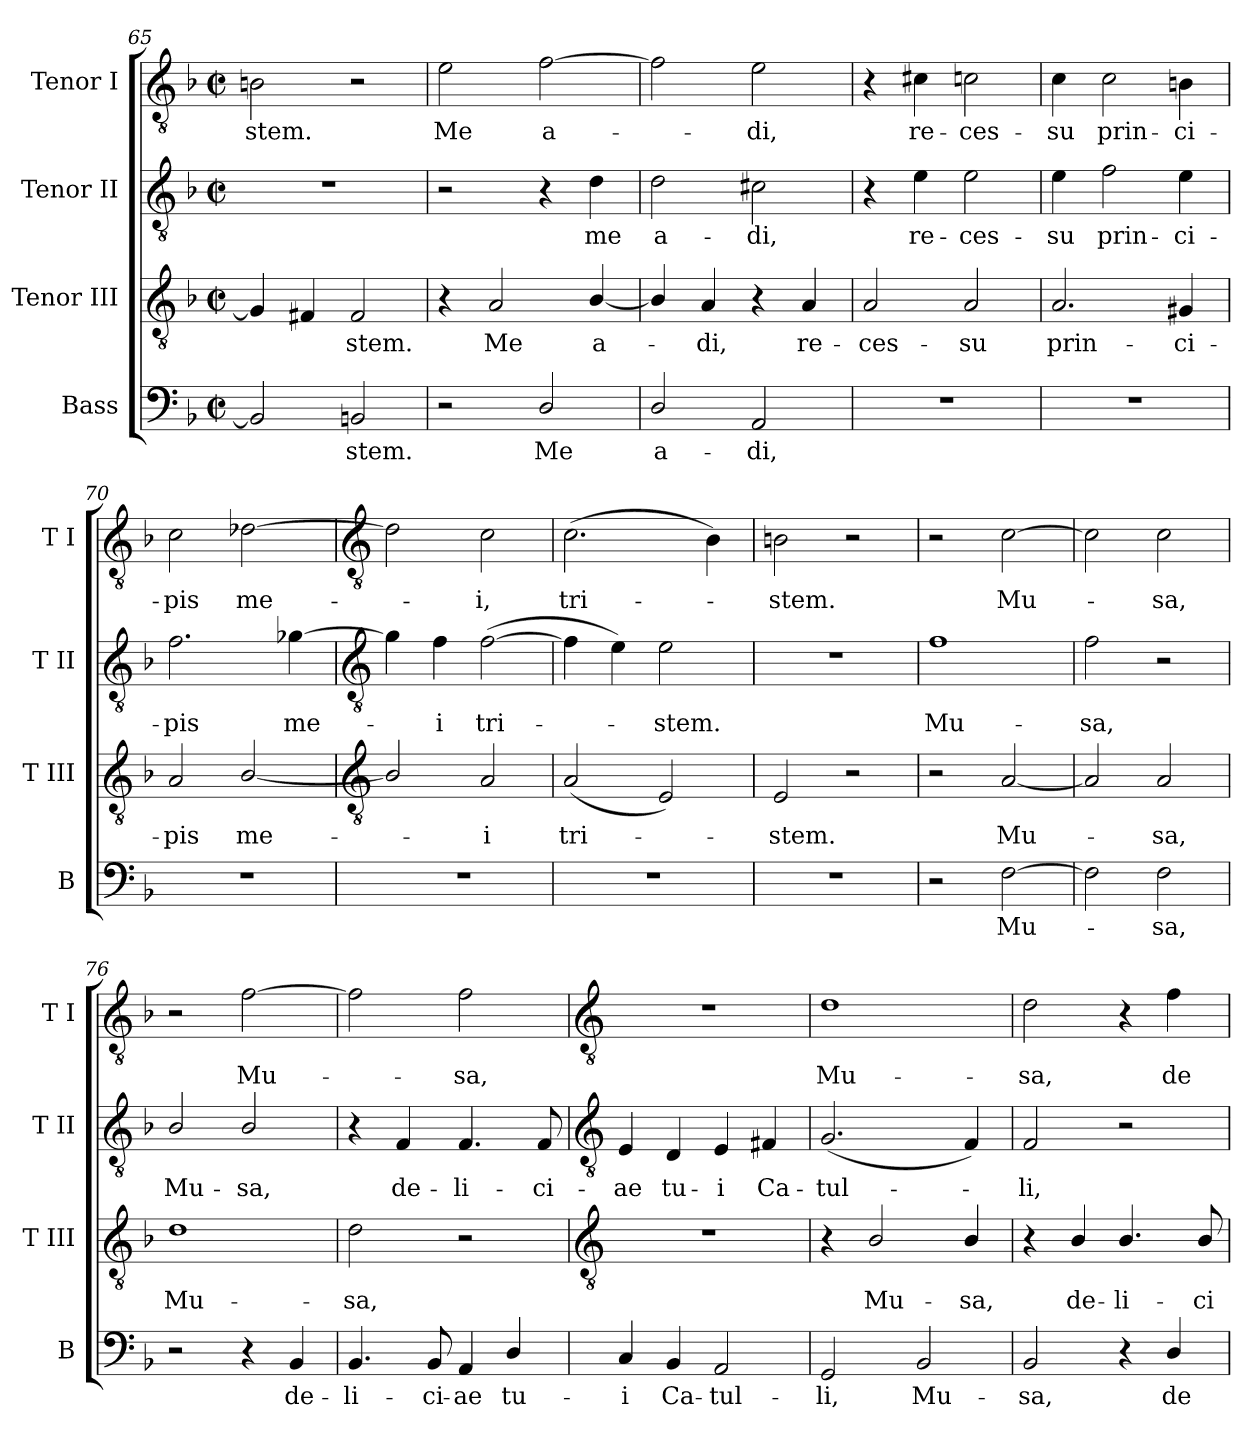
**kern	**text	**kern	**text	**kern	**text	**kern	**text
*part4	*part4	*part3	*part3	*part2	*part2	*part1	*part1
*staff4	*staff4	*staff3	*staff3	*staff2	*staff2	*staff1	*staff1
*I"Bass	*	*I"Tenor III	*	*I"Tenor II	*	*I"Tenor I	*
*I'B	*	*I'T III	*	*I'T II	*	*I'T I	*
*clefF4	*	*clefGv2	*	*clefGv2	*	*clefGv2	*
*k[b-]	*	*k[b-]	*	*k[b-]	*	*k[b-]	*
*F:	*	*F:	*	*F:	*	*F:	*
*M2/2	*	*M2/2	*	*M2/2	*	*M2/2	*
*met(c|)	*	*met(c|)	*	*met(c|)	*	*met(c|)	*
=65	=65	=65	=65	=65	=65	=65	=65
!	!	!	!	!	!	!	!LO:LY:b
2BB]	.	4G]	.	1r	.	2Bn	stem.
.	.	4F#X	.	.	.	.	.
!	!LO:LY:b	!	!LO:LY:b	!	!	!	!
2BB	stem.	2F#	stem.	.	.	2r	.
=66	=66	=66	=66	=66	=66	=66	=66
!	!	!	!	!	!	!	!LO:LY:b
2r	.	4r	.	2r	.	2e	Me
!	!	!	!LO:LY:b	!	!	!	!
.	.	2A	Me	.	.	.	.
!	!LO:LY:b	!	!	!	!	!	!LO:LY:b
2D/	Me	.	.	4r	.	[2f	a-
!	!	!	!LO:LY:b	!	!LO:LY:b	!	!
.	.	[4B-/	a-	4d	me	.	.
=67	=67	=67	=67	=67	=67	=67	=67
!	!LO:LY:b	!	!	!	!LO:LY:b	!	!
2D/	a-	4B-/]	.	2d	a-	2f]	.
!	!	!	!LO:LY:b	!	!	!	!
.	.	4A	di,	.	.	.	.
!	!LO:LY:b	!	!	!	!LO:LY:b	!	!LO:LY:b
2AA	-di,	4r	.	2c#X	-di,	2e	di,
!	!	!	!LO:LY:b	!	!	!	!
.	.	4A	re-	.	.	.	.
=68	=68	=68	=68	=68	=68	=68	=68
!	!	!	!LO:LY:b	!	!	!	!
1r	.	2A	-ces-	4r	.	4r	.
!	!	!	!	!	!LO:LY:b	!	!LO:LY:b
.	.	.	.	4e	re-	4c#X	re-
!	!	!	!LO:LY:b	!	!LO:LY:b	!	!LO:LY:b
.	.	2A	-su	2e	-ces-	2cn	-ces-
=69	=69	=69	=69	=69	=69	=69	=69
!	!	!	!LO:LY:b	!	!LO:LY:b	!	!LO:LY:b
1r	.	2.A	prin-	4e	-su	4c	-su
!	!	!	!	!	!LO:LY:b	!	!LO:LY:b
.	.	.	.	2f	prin-	2c	prin-
!	!	!	!LO:LY:b	!	!LO:LY:b	!	!LO:LY:b
.	.	4G#X	-ci-	4e	-ci-	4Bn	-ci-
=70	=70	=70	=70	=70	=70	=70	=70
!	!	!	!LO:LY:b	!	!LO:LY:b	!	!LO:LY:b
1r	.	2A	-pis	2.f	-pis	2c	-pis
!	!	!	!LO:LY:b	!	!	!	!LO:LY:b
.	.	[2B-/	me-	.	.	[2d-X\	me-
!	!	!	!	!	!LO:LY:b	!	!
.	.	.	.	[4g-X	me-	.	.
!!LO:LB:g=z
=71	=71	=71	=71	=71	=71	=71	=71
*	*	*clefGv2	*	*clefGv2	*	*clefGv2	*
1r	.	2B-/]	.	4g-]	.	2d-\]	.
!	!	!	!	!	!LO:LY:b	!	!
.	.	.	.	4f	i	.	.
!	!	!	!LO:LY:b	!	!LO:LY:b	!	!LO:LY:b
.	.	2A	i	(>[2f	tri-	2c	i,
=72	=72	=72	=72	=72	=72	=72	=72
!	!	!	!LO:LY:b	!	!	!	!LO:LY:b
1r	.	(<2A	tri-	4f]	.	(>2.c	tri-
.	.	.	.	4e)	.	.	.
!	!	!	!	!	!LO:LY:b	!	!
.	.	2E)	.	2e	stem.	.	.
.	.	.	.	.	.	4B-)	.
=73	=73	=73	=73	=73	=73	=73	=73
!	!	!	!LO:LY:b	!	!	!	!LO:LY:b
1r	.	2E	stem.	1r	.	2Bn	stem.
.	.	2r	.	.	.	2r	.
=74	=74	=74	=74	=74	=74	=74	=74
!	!	!	!	!	!LO:LY:b	!	!
2r	.	2r	.	1f	Mu-	2r	.
!	!LO:LY:b	!	!LO:LY:b	!	!	!	!LO:LY:b
[2F	Mu-	[2A	Mu-	.	.	[2c	Mu-
=75	=75	=75	=75	=75	=75	=75	=75
!	!	!	!	!	!LO:LY:b	!	!
2F]	.	2A]	.	2f	-sa,	2c]	.
!	!LO:LY:b	!	!LO:LY:b	!	!	!	!LO:LY:b
2F	sa,	2A	-sa,	2r	.	2c	sa,
=76	=76	=76	=76	=76	=76	=76	=76
!	!	!	!LO:LY:b	!	!LO:LY:b	!	!
2r	.	1d	Mu-	2B-/	Mu-	2r	.
!	!	!	!	!	!LO:LY:b	!	!LO:LY:b
4r	.	.	.	2B-/	-sa,	[2f	Mu-
!	!LO:LY:b	!	!	!	!	!	!
4BB-	de-	.	.	.	.	.	.
=77	=77	=77	=77	=77	=77	=77	=77
!	!LO:LY:b	!	!LO:LY:b	!	!	!	!
4.BB-	-li-	2d	-sa,	4r	.	2f]	.
!	!	!	!	!	!LO:LY:b	!	!
.	.	.	.	4F	de-	.	.
!	!LO:LY:b	!	!	!	!	!	!
8BB-	-ci-	.	.	.	.	.	.
!	!LO:LY:b	!	!	!	!LO:LY:b	!	!LO:LY:b
4AA	-ae	2r	.	4.F	-li-	2f	sa,
!	!LO:LY:b	!	!	!	!	!	!
4D/	tu-	.	.	.	.	.	.
!	!	!	!	!	!LO:LY:b	!	!
.	.	.	.	8F	-ci-	.	.
!!LO:LB:g=z
=78	=78	=78	=78	=78	=78	=78	=78
*	*	*clefGv2	*	*clefGv2	*	*clefGv2	*
!	!LO:LY:b	!	!	!	!LO:LY:b	!	!
4C	-i	1r	.	4E	-ae	1r	.
!	!LO:LY:b	!	!	!	!LO:LY:b	!	!
4BB-	Ca-	.	.	4D	tu-	.	.
!	!LO:LY:b	!	!	!	!LO:LY:b	!	!
2AA	-tul-	.	.	4E	-i	.	.
!	!	!	!	!	!LO:LY:b	!	!
.	.	.	.	4F#X	Ca-	.	.
=79	=79	=79	=79	=79	=79	=79	=79
!	!LO:LY:b	!	!	!	!LO:LY:b	!	!LO:LY:b
2GG	-li,	4r	.	(<2.G	-tul-	1d	Mu-
!	!	!	!LO:LY:b	!	!	!	!
.	.	2B-/	Mu-	.	.	.	.
!	!LO:LY:b	!	!	!	!	!	!
2BB-	Mu-	.	.	.	.	.	.
!	!	!	!LO:LY:b	!	!	!	!
.	.	4B-/	-sa,	4F)	.	.	.
=80	=80	=80	=80	=80	=80	=80	=80
!	!LO:LY:b	!	!	!	!LO:LY:b	!	!LO:LY:b
2BB-	-sa,	4r	.	2F	li,	2d	-sa,
!	!	!	!LO:LY:b	!	!	!	!
.	.	4B-/	de-	.	.	.	.
!	!	!	!LO:LY:b	!	!	!	!
4r	.	4.B-/	-li-	2r	.	4r	.
!	!LO:LY:b	!	!	!	!	!	!LO:LY:b
4D/	de-	.	.	.	.	4f	de-
!	!	!	!LO:LY:b	!	!	!	!
.	.	8B-/	-ci-	.	.	.	.
=	=	=	=	=	=	=	=
*-	*-	*-	*-	*-	*-	*-	*-
